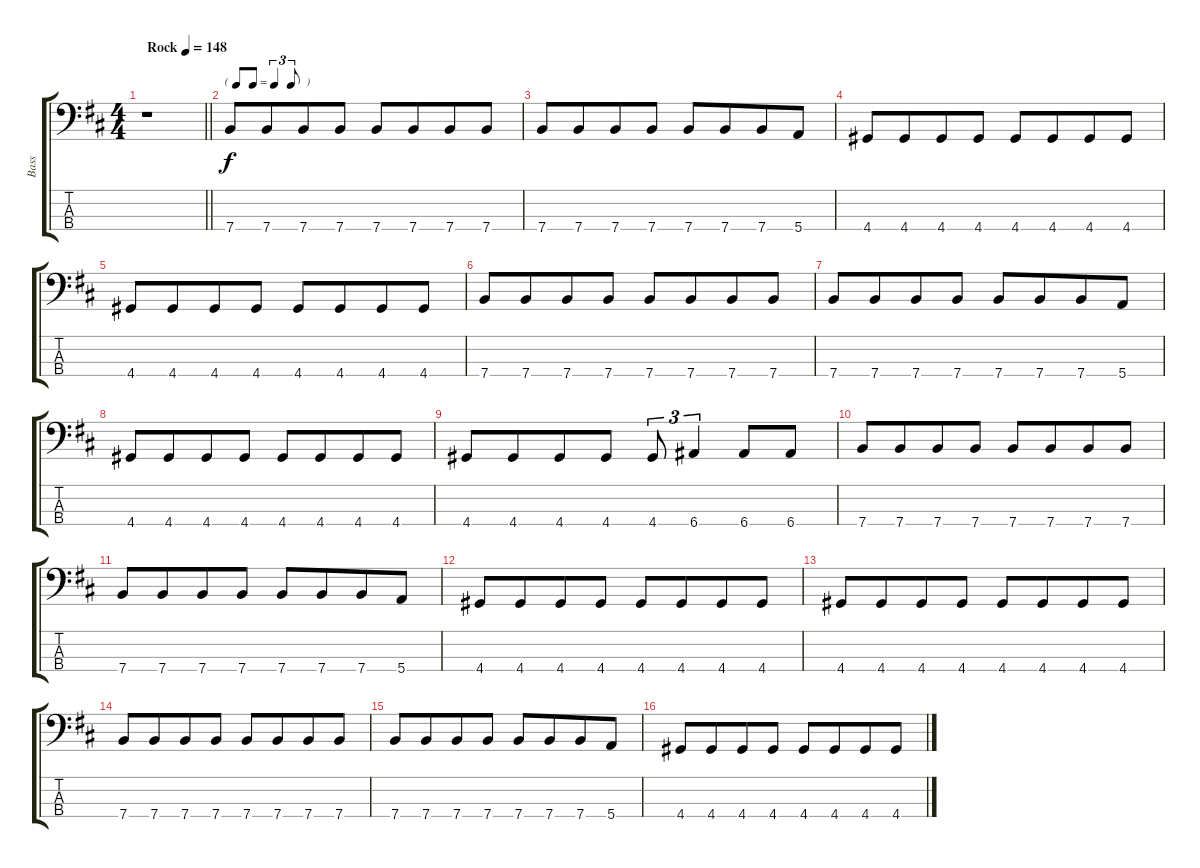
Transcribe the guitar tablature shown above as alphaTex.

\track ("Bass" "Bass") {instrument electricbassfinger}
\staff {score tabs}
\tuning (G2 D2 A1 E1) {hide}
\ts (4 4)
\tempo (148 "Rock")
\clef f4
\barLineRight lightlight
\ks bminor
r.1{dy f instrument electricbassfinger} |
\tf triplet8th
7.4.8 7.4.8{beam merge} 7.4.8 7.4.8 7.4.8 7.4.8{beam merge} 7.4.8 7.4.8 |
7.4.8 7.4.8{beam merge} 7.4.8 7.4.8 7.4.8 7.4.8{beam merge} 7.4.8 5.4.8 |
4.4.8 4.4.8{beam merge} 4.4.8 4.4.8 4.4.8 4.4.8{beam merge} 4.4.8 4.4.8 |
4.4.8 4.4.8{beam merge} 4.4.8 4.4.8 4.4.8 4.4.8{beam merge} 4.4.8 4.4.8 |
7.4.8 7.4.8{beam merge} 7.4.8 7.4.8 7.4.8 7.4.8{beam merge} 7.4.8 7.4.8 |
7.4.8 7.4.8{beam merge} 7.4.8 7.4.8 7.4.8 7.4.8{beam merge} 7.4.8 5.4.8 |
4.4.8 4.4.8{beam merge} 4.4.8 4.4.8 4.4.8 4.4.8{beam merge} 4.4.8 4.4.8 |
4.4.8 4.4.8{beam merge} 4.4.8 4.4.8 4.4.8{tu (3 2)} 6.4.4{tu (3 2)} 6.4.8 6.4.8 |
7.4.8 7.4.8{beam merge} 7.4.8 7.4.8 7.4.8 7.4.8{beam merge} 7.4.8 7.4.8 |
7.4.8 7.4.8{beam merge} 7.4.8 7.4.8 7.4.8 7.4.8{beam merge} 7.4.8 5.4.8 |
4.4.8 4.4.8{beam merge} 4.4.8 4.4.8 4.4.8 4.4.8{beam merge} 4.4.8 4.4.8 |
4.4.8 4.4.8{beam merge} 4.4.8 4.4.8 4.4.8 4.4.8{beam merge} 4.4.8 4.4.8 |
7.4.8 7.4.8{beam merge} 7.4.8 7.4.8 7.4.8 7.4.8{beam merge} 7.4.8 7.4.8 |
7.4.8 7.4.8{beam merge} 7.4.8 7.4.8 7.4.8 7.4.8{beam merge} 7.4.8 5.4.8 |
4.4.8 4.4.8{beam merge} 4.4.8 4.4.8 4.4.8 4.4.8{beam merge} 4.4.8 4.4.8
